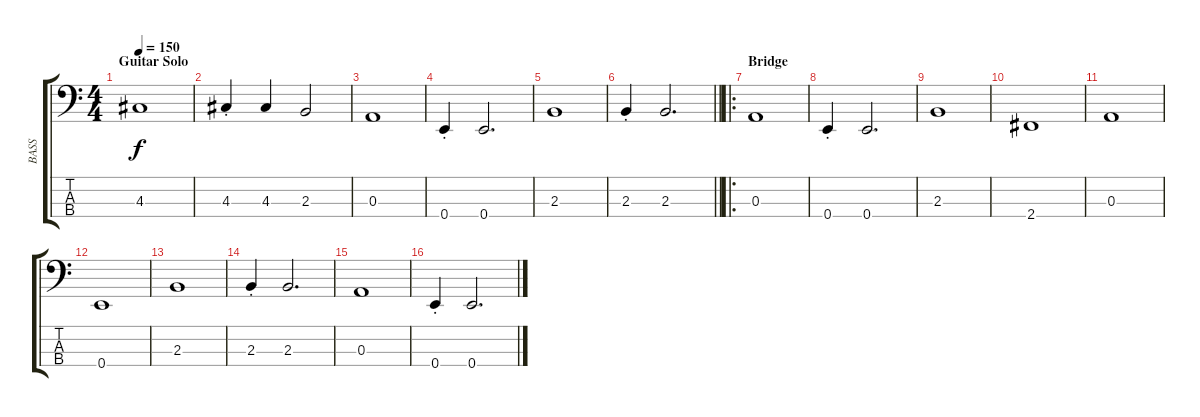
\track ("BASS" "BASS") {instrument electricbassfinger}
\staff {score tabs}
\tuning (G2 D2 A1 E1) {hide}
\ts (4 4)
\section ("" "Guitar Solo")
\tempo 150
\clef f4
\ks c
4.3.1{dy f} |
4.3{st}.4 4.3.4 2.3.2 |
0.3.1 |
0.4{st}.4 0.4.2{d} |
2.3.1 |
\barLineRight lightlight
2.3{st}.4 2.3.2{d} |
\ro
\section ("" "Bridge")
0.3.1 |
0.4{st}.4 0.4.2{d} |
2.3.1 |
2.4.1 |
0.3.1 |
0.4.1 |
2.3.1 |
2.3{st}.4 2.3.2{d} |
0.3.1 |
0.4{st}.4 0.4.2{d}
